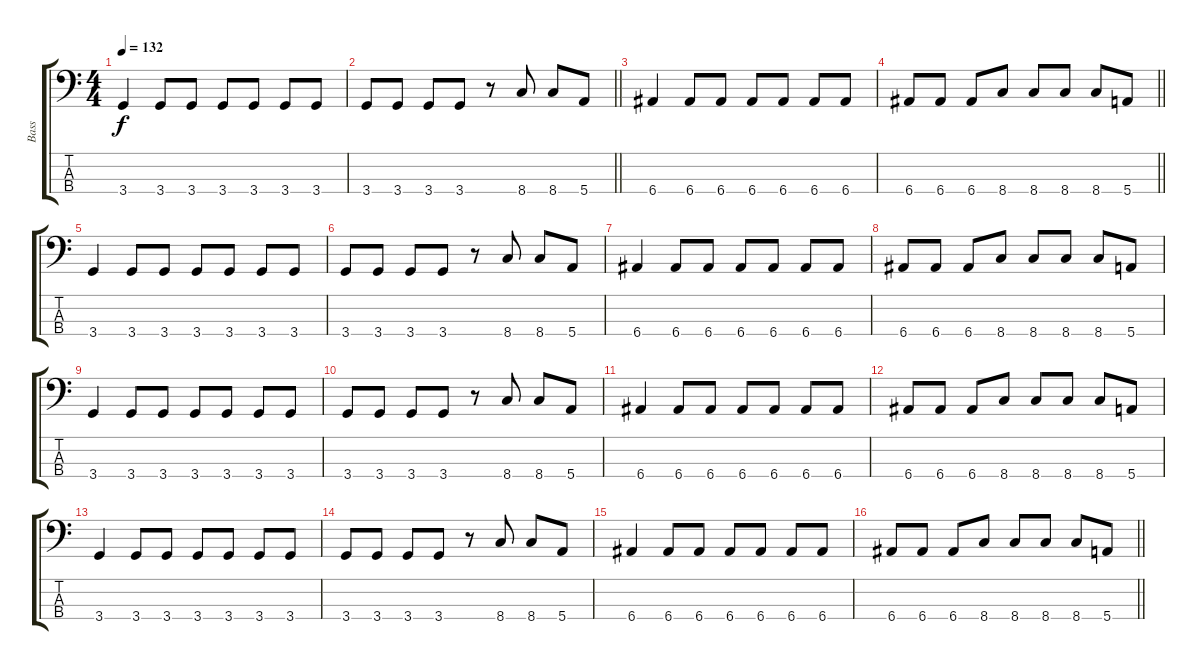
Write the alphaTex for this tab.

\track ("Bass" "Bass") {instrument electricbassfinger}
\staff {score tabs}
\tuning (G2 D2 A1 E1) {hide}
\ts (4 4)
\tempo 132
\clef f4
\ks c
3.4.4{dy f} 3.4.8 3.4.8 3.4.8 3.4.8 3.4.8 3.4.8 |
\barLineRight lightlight
3.4.8 3.4.8 3.4.8 3.4.8 r.8 8.4.8 8.4.8 5.4.8 |
6.4.4 6.4.8 6.4.8 6.4.8 6.4.8 6.4.8 6.4.8 |
\barLineRight lightlight
6.4.8 6.4.8 6.4.8 8.4.8 8.4.8 8.4.8 8.4.8 5.4.8 |
3.4.4 3.4.8 3.4.8 3.4.8 3.4.8 3.4.8 3.4.8 |
3.4.8 3.4.8 3.4.8 3.4.8 r.8 8.4.8 8.4.8 5.4.8 |
6.4.4 6.4.8 6.4.8 6.4.8 6.4.8 6.4.8 6.4.8 |
6.4.8 6.4.8 6.4.8 8.4.8 8.4.8 8.4.8 8.4.8 5.4.8 |
3.4.4 3.4.8 3.4.8 3.4.8 3.4.8 3.4.8 3.4.8 |
3.4.8 3.4.8 3.4.8 3.4.8 r.8 8.4.8 8.4.8 5.4.8 |
6.4.4 6.4.8 6.4.8 6.4.8 6.4.8 6.4.8 6.4.8 |
6.4.8 6.4.8 6.4.8 8.4.8 8.4.8 8.4.8 8.4.8 5.4.8 |
3.4.4 3.4.8 3.4.8 3.4.8 3.4.8 3.4.8 3.4.8 |
3.4.8 3.4.8 3.4.8 3.4.8 r.8 8.4.8 8.4.8 5.4.8 |
6.4.4 6.4.8 6.4.8 6.4.8 6.4.8 6.4.8 6.4.8 |
\barLineRight lightlight
6.4.8 6.4.8 6.4.8 8.4.8 8.4.8 8.4.8 8.4.8 5.4.8
